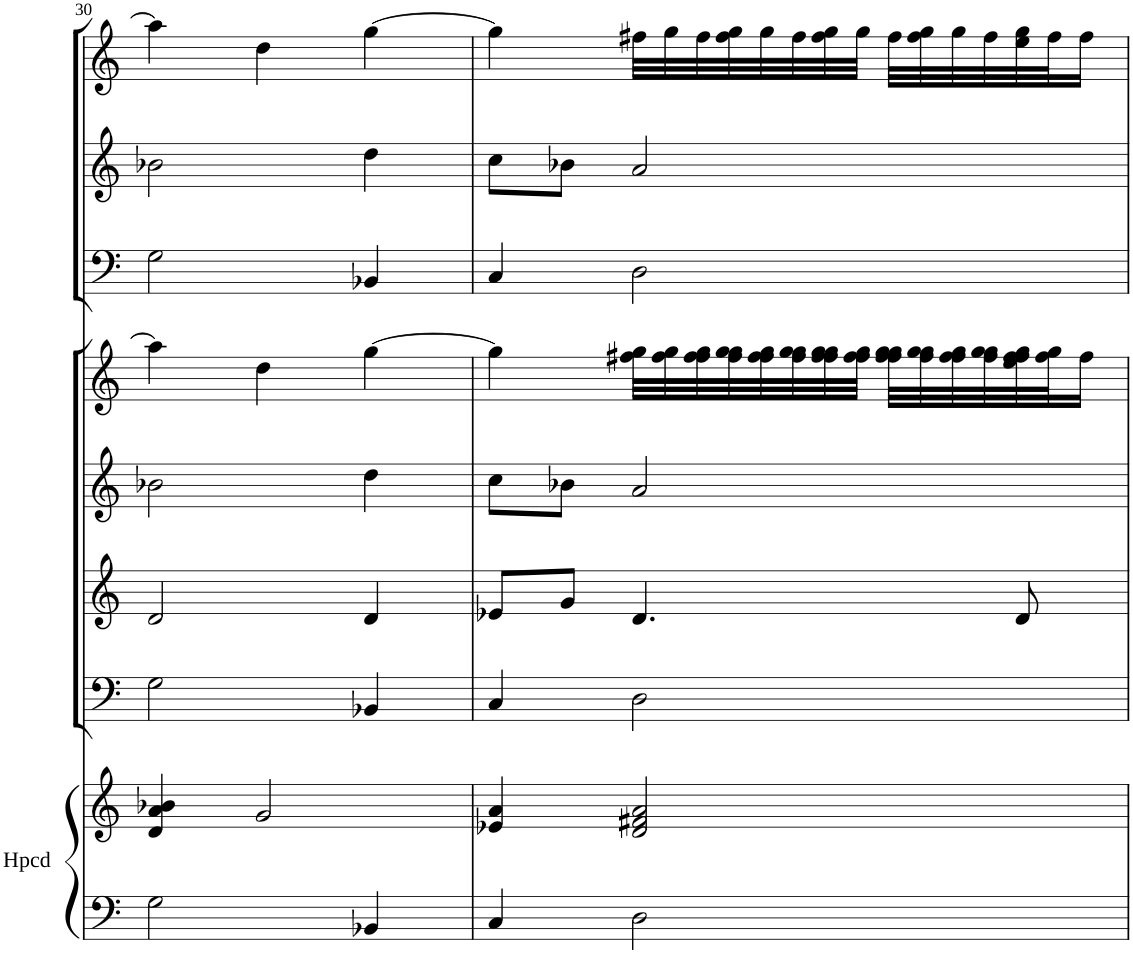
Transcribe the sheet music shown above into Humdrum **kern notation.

**kern	**kern	**kern	**kern	**kern	**kern	**kern	**kern	**kern
*part8	*part8	*part7	*part6	*part5	*part4	*part3	*part2	*part1
*staff9	*staff8	*staff7	*staff6	*staff5	*staff4	*staff3	*staff2	*staff1
*I"Harpsichord	*	*I"Double-bass	*I"Viola	*I"Violin II	*I"Violin I	*I"Cello solo	*I"Violin solo II	*I"Violin solo I
*I'Hpcd	*	*	*	*	*	*	*I'Vln	*I'Vln
!!LO:PB:g=z
*clefF4	*clefG2	*clefF4	*clefG2	*clefG2	*clefG2	*clefF4	*clefG2	*clefG2
*k[]	*k[]	*k[]	*k[]	*k[]	*k[]	*k[]	*k[]	*k[]
*M3/4	*M3/4	*M3/4	*M3/4	*M3/4	*M3/4	*M3/4	*M3/4	*M3/4
=30	=30	=30	=30	=30	=30	=30	=30	=30
2G\	4d/ 4a/ 4b-X/	2G\	2d/	2b-X\	4aa\]	2G\	2b-X\	4aa\]
.	2g/	.	.	.	4dd\	.	.	4dd\
4BB-X/	.	4BB-X/	4d/	4dd\	[4gg\	4BB-X/	4dd\	[4gg\
=31	=31	=31	=31	=31	=31	=31	=31	=31
4C/	4e-X/ 4a/	4C/	8e-X/L	8cc\L	4gg\]	4C/	8cc\L	4gg\]
.	.	.	8g/J	8b-X\J	.	.	8b-X\J	.
2D\	2d/ 2f#X/ 2a/	2D\	4.d/	2a/	32ff#X\ 32gg\LLL	2D\	2a/	32ff#X\LLL
.	.	.	.	.	32ff#\ 32gg\	.	.	32gg\
.	.	.	.	.	32ff#\ 32ff#\ 32gg\	.	.	32ff#\
.	.	.	.	.	32ff#\ 32gg\ 32gg\	.	.	32ff#\ 32gg\
.	.	.	.	.	32ff#\ 32ff#\ 32gg\	.	.	32gg\
.	.	.	.	.	32ff#\ 32gg\ 32gg\	.	.	32ff#\
.	.	.	.	.	32ff#\ 32ff#\ 32gg\ 32gg\	.	.	32ff#\ 32gg\
.	.	.	.	.	32ff#\ 32ff#\ 32gg\JJJ	.	.	32gg\JJJ
.	.	.	.	.	32ff#\ 32ff#\ 32gg\ 32gg\LLL	.	.	32ff#\LLL
.	.	.	.	.	32ff#\ 32gg\ 32gg\	.	.	32ff#\ 32gg\
.	.	.	.	.	32ff#\ 32ff#\ 32gg\	.	.	32gg\
.	.	.	.	.	32ff#\ 32gg\ 32gg\	.	.	32ff#\
.	.	.	8d/	.	32ee\ 32ff#\ 32ff#\ 32gg\	.	.	32ee\ 32gg\
.	.	.	.	.	32ff#\ 32gg\J	.	.	32ff#\J
.	.	.	.	.	16ff#\JJ	.	.	16ff#\JJ
=	=	=	=	=	=	=	=	=
*-	*-	*-	*-	*-	*-	*-	*-	*-
